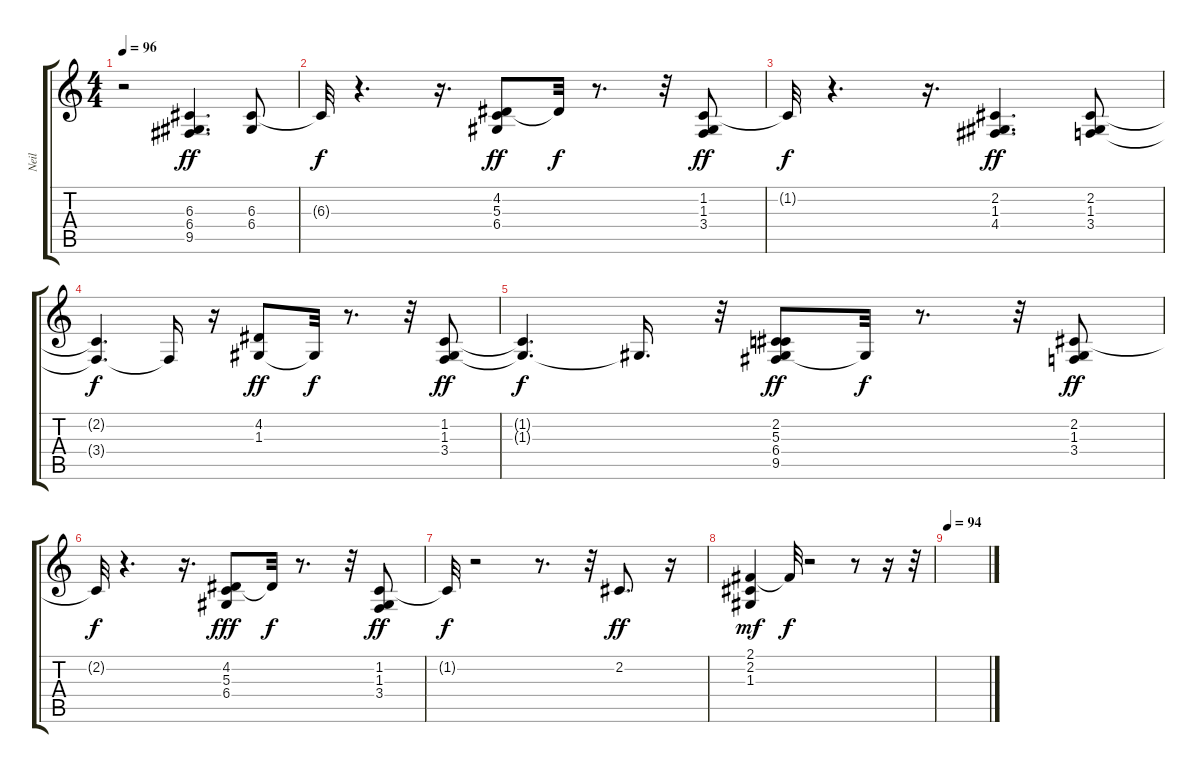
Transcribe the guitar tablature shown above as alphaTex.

\track ("Neil" "Neil") {instrument electricpiano1}
\staff {score tabs}
\tuning (E4 B3 G3 D3 A2 E2) {hide}
\ts (4 4)
\tempo 96
\clef g2
\ks c
r.2{dy ff} (6.3 6.4 9.5).4{d} (6.3 6.4).8 |
6.3{t}.32{dy f} r.4{d} r.16{d} (4.2 5.3 6.4).8{dy ff} 4.2{t}.32{dy f} r.8{d} r.32 (1.2 1.3 3.4).8{dy ff} |
1.2{t}.32{dy f} r.4{d} r.16{d} (2.2 1.3 4.4).4{d dy ff} (2.2 1.3 3.4).8 |
(2.2{t} 3.4{t}).4{d dy f} 3.4{t}.16 r.16 (4.2 1.3).8{dy ff} 1.3{t}.32{dy f} r.8{d} r.32 (1.2 1.3 3.4).8{dy ff} |
(1.2{t} 1.3{t}).4{d dy f} 1.3{t}.16{d} r.32 (2.2 5.3 6.4 9.5).8{dy ff} 6.4{t}.32{dy f} r.8{d} r.32 (2.2 1.3 3.4).8{dy ff} |
2.2{t}.32{dy f} r.4{d} r.16{d} (4.2 5.3 6.4).8{dy fff} 4.2{t}.32{dy f} r.8{d} r.32 (1.2 1.3 3.4).8{dy ff} |
1.2{t}.32{dy f} r.2 r.8{d} r.32 2.2.8{d dy ff} r.16 |
(2.1 2.2 1.3).4{dy mf} 2.1{t}.32{dy f} r.2 r.8 r.16 r.32 |
\tempo 94
